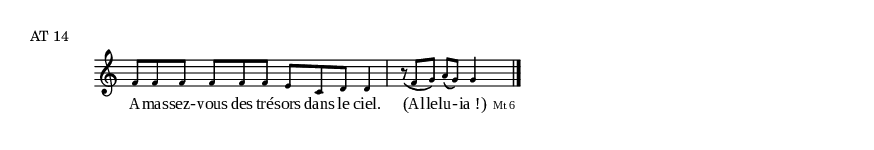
\version "2.14.0"
 \include "definitions.ly"
\markup {AT  14}


\relative c' { 
	\new Staff {
		\cadenzaOn
		
		\set Staff.instrumentName = \markup{ \center-column { } }
		\times 2/3 {f8[ f f]} 
\times 2/3 { f[ f f] }
 
\times 2/3 { e[ c d] }
 d4  \pespace \barre\pespace \times 2/3 { r8_\( f[ g\)] } a[\( g\)] g4 
		
		\endBar
	}

	\addlyrics {
		A -- mas -- sez- -- vous des tré -- sors dans le ciel. "(Al" -- le -- lu -- - -- "ia !)"
		\markup { \citation #"Mt 6" } }
	
	
}
